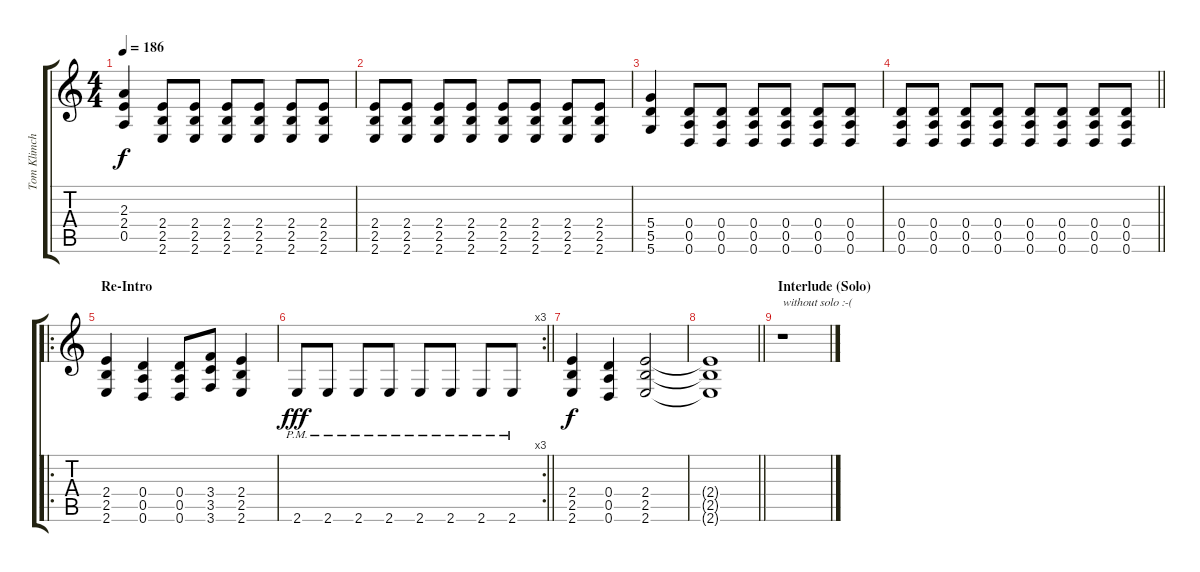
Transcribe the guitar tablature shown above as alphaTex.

\track ("Tom Klimchuck" "Tom Klimch") {instrument distortionguitar}
\staff {score tabs}
\tuning (E4 B3 G3 D3 A2 D2) {hide}
\ts (4 4)
\tempo 186
\clef g2
\ks c
(2.3 2.4 0.5).4{dy f} (2.4 2.5 2.6).8 (2.4 2.5 2.6).8 (2.4 2.5 2.6).8 (2.4 2.5 2.6).8 (2.4 2.5 2.6).8 (2.4 2.5 2.6).8 |
(2.4 2.5 2.6).8 (2.4 2.5 2.6).8 (2.4 2.5 2.6).8 (2.4 2.5 2.6).8 (2.4 2.5 2.6).8 (2.4 2.5 2.6).8 (2.4 2.5 2.6).8 (2.4 2.5 2.6).8 |
(5.4 5.5 5.6).4 (0.4 0.5 0.6).8 (0.4 0.5 0.6).8 (0.4 0.5 0.6).8 (0.4 0.5 0.6).8 (0.4 0.5 0.6).8 (0.4 0.5 0.6).8 |
\barLineRight lightlight
(0.4 0.5 0.6).8 (0.4 0.5 0.6).8 (0.4 0.5 0.6).8 (0.4 0.5 0.6).8 (0.4 0.5 0.6).8 (0.4 0.5 0.6).8 (0.4 0.5 0.6).8 (0.4 0.5 0.6).8 |
\ro
\section ("" "Re-Intro")
(2.4 2.5 2.6).4 (0.4 0.5 0.6).4 (0.4 0.5 0.6).8 (3.4 3.5 3.6).8 (2.4 2.5 2.6).4 |
\rc 3
\barLineRight lightlight
2.6{pm}.8{dy fff} 2.6{pm}.8 2.6{pm}.8 2.6{pm}.8 2.6{pm}.8 2.6{pm}.8 2.6{pm}.8 2.6{pm}.8 |
(2.4 2.5 2.6).4{dy f} (0.4 0.5 0.6).4 (2.4 2.5 2.6).2 |
\barLineRight lightlight
(2.4{t} 2.5{t} 2.6{t}).1 |
\section ("" "Interlude (Solo)")
r.1{txt "without solo :-("}
